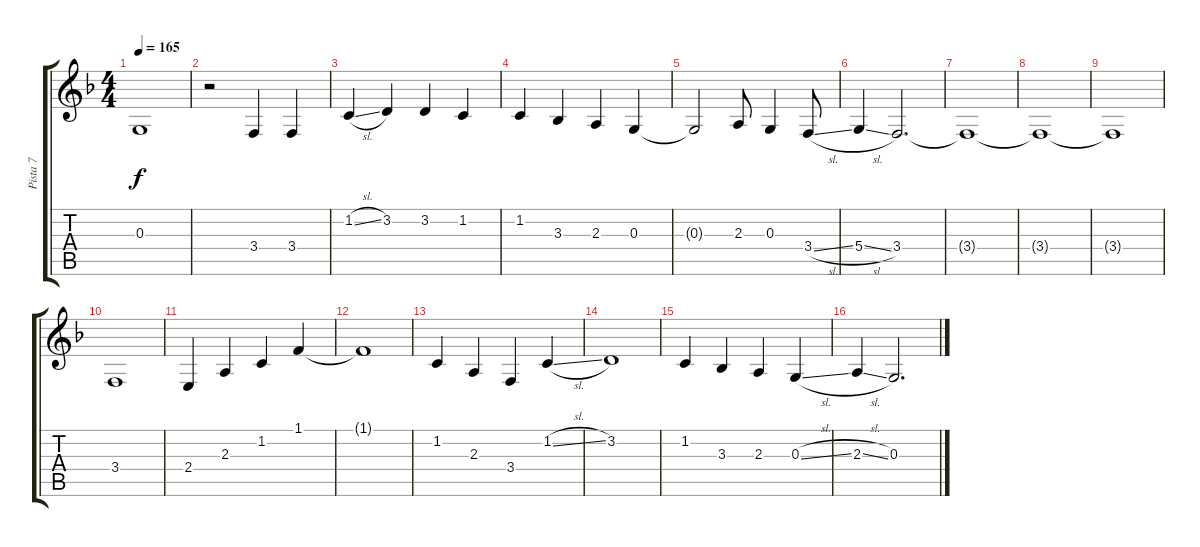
\track ("Pista 7" "Pista 7") {instrument electricgrandpiano}
\staff {score tabs}
\tuning (E4 B3 G3 D3 A2 E2) {hide}
\ts (4 4)
\tempo 165
\clef g2
\ks f
0.3{t}.1{dy f} |
r.2 3.4.4 3.4.4 |
1.2{sl}.4 3.2.4 3.2.4 1.2.4 |
1.2.4 3.3.4 2.3.4 0.3.4 |
0.3{t}.2 2.3.8 0.3.4 3.4{sl}.8 |
5.4{sl}.4 3.4.2{d} |
3.4{t}.1 |
3.4{t}.1 |
3.4{t}.1 |
3.4.1 |
2.4.4 2.3.4 1.2.4 1.1.4 |
1.1{t}.1 |
1.2.4 2.3.4 3.4.4 1.2{sl}.4 |
3.2.1 |
1.2.4 3.3.4 2.3.4 0.3{sl}.4 |
2.3{sl}.4 0.3.2{d}
